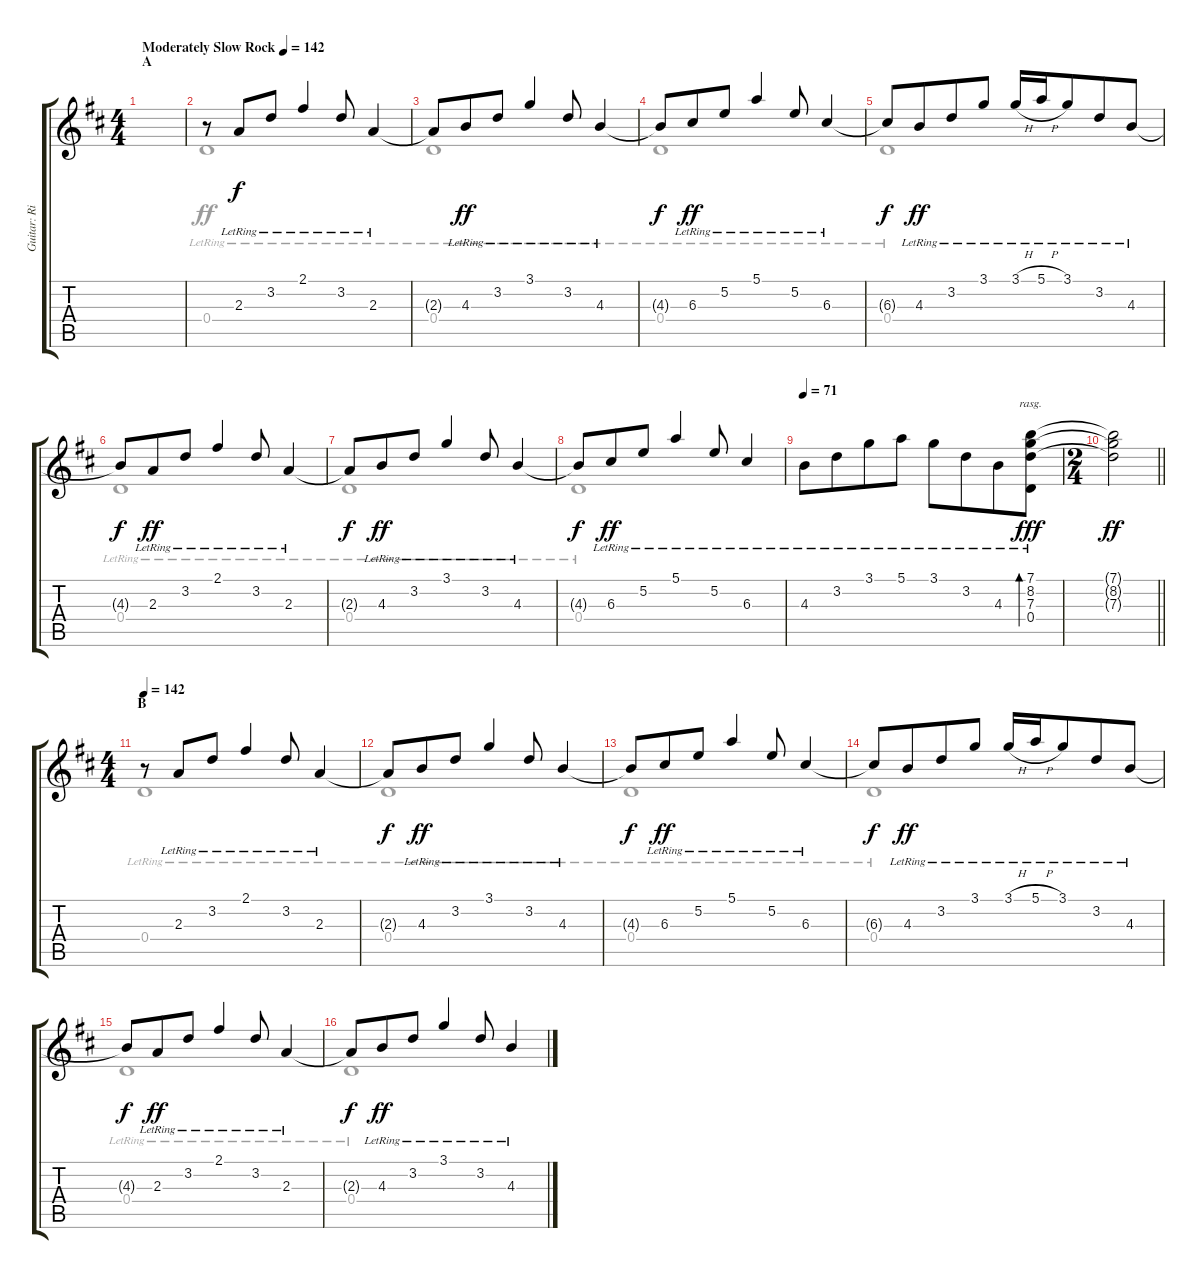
\track ("Guitar: Rik" "Guitar: Ri") {instrument electricguitarclean}
\staff {score tabs}
\tuning (E4 B3 G3 D3 A2 E2) {hide}
\voice
\ts (4 4)
\section ("" "A")
\tempo (142 "Moderately Slow Rock")
\clef g2
\ks d
|
r.8 2.3{lr}.8{beam merge} 3.2{lr}.8 2.1{lr}.4 3.2{lr}.8 2.3{lr}.4 |
2.3{t}.8{dy f} 4.3{lr}.8{dy ff beam merge} 3.2{lr}.8 3.1{lr}.4 3.2{lr}.8 4.3{lr}.4 |
4.3{t}.8{dy f} 6.3{lr}.8{dy ff beam merge} 5.2{lr}.8 5.1{lr}.4 5.2{lr}.8 6.3{lr}.4 |
6.3{t}.8{dy f} 4.3{lr}.8{dy ff beam merge} 3.2{lr}.8 3.1{lr}.8 3.1{h lr}.16 5.1{h lr}.16 3.1{lr}.8{beam merge} 3.2{lr}.8 4.3{lr}.8 |
4.3{t}.8{dy f} 2.3{lr}.8{dy ff beam merge} 3.2{lr}.8 2.1{lr}.4 3.2{lr}.8 2.3{lr}.4 |
2.3{t}.8{dy f} 4.3{lr}.8{dy ff beam merge} 3.2{lr}.8 3.1{lr}.4 3.2{lr}.8 4.3{lr}.4 |
4.3{t}.8{dy f} 6.3{lr}.8{dy ff beam merge} 5.2{lr}.8 5.1{lr}.4 5.2{lr}.8 6.3{lr}.4 |
\tempo 71
4.3{lr}.8 3.2{lr}.8{beam merge} 3.1{lr}.8 5.1{lr}.8 3.1{lr}.8 3.2{lr}.8{beam merge} 4.3{lr}.8 (7.1{lr} 8.2{lr} 7.3{lr} 0.4{lr}).8{bd 480 rasg ii dy fff} |
\ts (2 4)
\barLineRight lightlight
(7.1{t} 8.2{t} 7.3{t}).2{dy ff} |
\ts (4 4)
\section ("" "B")
\tempo 142
r.8 2.3{lr}.8{beam merge} 3.2{lr}.8 2.1{lr}.4 3.2{lr}.8 2.3{lr}.4 |
2.3{t}.8{dy f} 4.3{lr}.8{dy ff beam merge} 3.2{lr}.8 3.1{lr}.4 3.2{lr}.8 4.3{lr}.4 |
4.3{t}.8{dy f} 6.3{lr}.8{dy ff beam merge} 5.2{lr}.8 5.1{lr}.4 5.2{lr}.8 6.3{lr}.4 |
6.3{t}.8{dy f} 4.3{lr}.8{dy ff beam merge} 3.2{lr}.8 3.1{lr}.8 3.1{h lr}.16 5.1{h lr}.16 3.1{lr}.8{beam merge} 3.2{lr}.8 4.3{lr}.8 |
4.3{t}.8{dy f} 2.3{lr}.8{dy ff beam merge} 3.2{lr}.8 2.1{lr}.4 3.2{lr}.8 2.3{lr}.4 |
2.3{t}.8{dy f} 4.3{lr}.8{dy ff beam merge} 3.2{lr}.8 3.1{lr}.4 3.2{lr}.8 4.3{lr}.4
\voice
\clef g2
\ottava regular
\simile none
\ks d
|
0.4{lr}.1 |
0.4{lr}.1 |
0.4{lr}.1 |
0.4{lr}.1 |
0.4{lr}.1 |
0.4{lr}.1 |
0.4{lr}.1 |
|
\barLineRight lightlight
|
0.4{lr}.1 |
0.4{lr}.1 |
0.4{lr}.1 |
0.4{lr}.1 |
0.4{lr}.1 |
0.4{lr}.1
